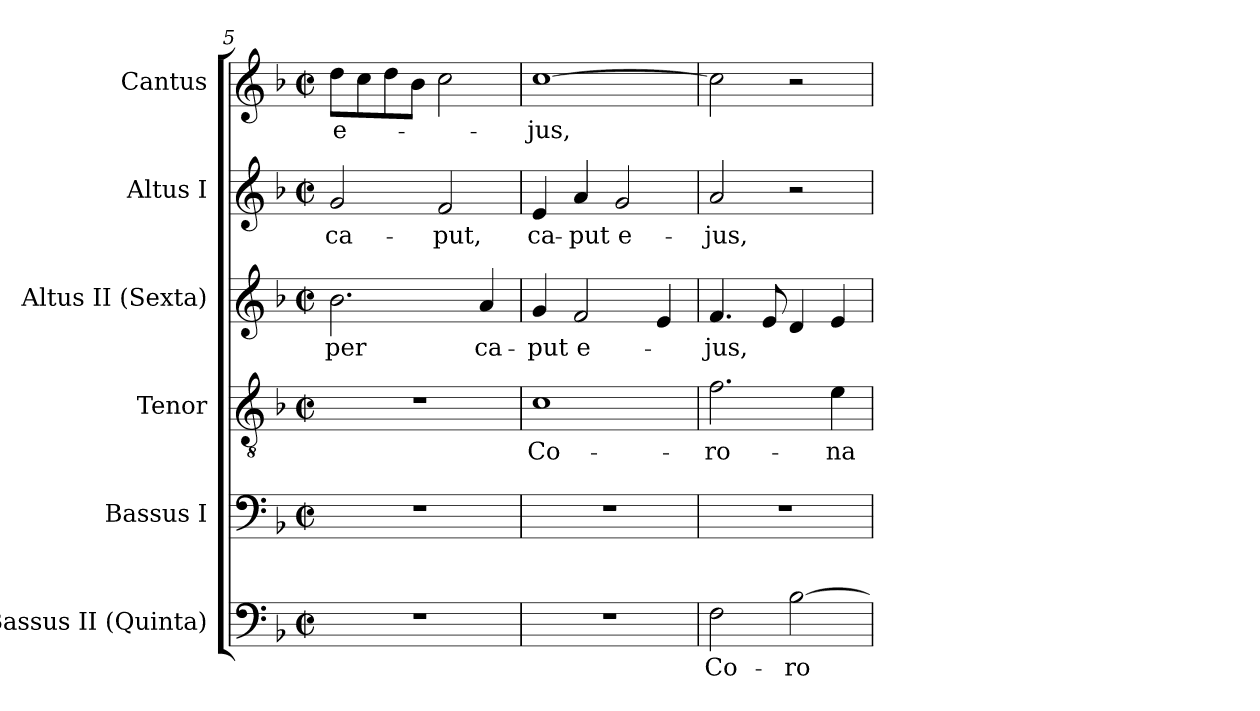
**kern	**text	**kern	**kern	**text	**kern	**text	**kern	**text	**kern	**text
*part6	*part6	*part5	*part4	*part4	*part3	*part3	*part2	*part2	*part1	*part1
*staff6	*staff6	*staff5	*staff4	*staff4	*staff3	*staff3	*staff2	*staff2	*staff1	*staff1
*I"Bassus II (Quinta)	*	*I"Bassus I	*I"Tenor	*	*I"Altus II (Sexta)	*	*I"Altus I	*	*I"Cantus	*
*I'B.	*	*I'B.	*I'T.	*	*I'A.	*	*I'A.	*	*I'S.	*
*clefF4	*	*clefF4	*clefGv2	*	*clefG2	*	*clefG2	*	*clefG2	*
*	*	*	*ITrd7c12	*	*	*	*	*	*	*
*k[b-]	*	*k[b-]	*k[b-]	*	*k[b-]	*	*k[b-]	*	*k[b-]	*
*F:	*	*F:	*F:	*	*F:	*	*F:	*	*F:	*
*M2/2	*	*M2/2	*M2/2	*	*M2/2	*	*M2/2	*	*M2/2	*
*met(c|)	*	*met(c|)	*met(c|)	*	*met(c|)	*	*met(c|)	*	*met(c|)	*
=5	=5	=5	=5	=5	=5	=5	=5	=5	=5	=5
!	!	!	!	!	!	!LO:LY:b:color=#000000	!	!	!	!
!	!	!	!	!	!	!	!	!LO:LY:b:color=#000000	!	!
!	!	!	!	!	!	!	!	!	!	!LO:LY:b:color=#000000
1r	.	1r	1r	.	2.b-i\	-per	2gi/	ca-	8ddi\L	e-
.	.	.	.	.	.	.	.	.	8cci\	.
.	.	.	.	.	.	.	.	.	8ddi\	.
.	.	.	.	.	.	.	.	.	8b-i\J	.
!	!	!	!	!	!	!	!	!LO:LY:b:color=#000000	!	!
.	.	.	.	.	.	.	2fi/	-put,	2cci\	.
!	!	!	!	!	!	!LO:LY:b:color=#000000	!	!	!	!
.	.	.	.	.	4ai/	ca-	.	.	.	.
!!LO:LB:g=z
=6	=6	=6	=6	=6	=6	=6	=6	=6	=6	=6
!	!	!	!	!LO:LY:b:color=#000000	!	!	!	!	!	!
!	!	!	!	!	!	!LO:LY:b:color=#000000	!	!	!	!
!	!	!	!	!	!	!	!	!LO:LY:b:color=#000000	!	!
!	!	!	!	!	!	!	!	!	!	!LO:LY:b:color=#000000
1r	.	1r	1Ci	Co-	4gi/	-put	4ei/	ca-	[>1cci	-jus,
!	!	!	!	!	!	!LO:LY:b:color=#000000	!	!	!	!
!	!	!	!	!	!	!	!	!LO:LY:b:color=#000000	!	!
.	.	.	.	.	2fi/	e-	4ai/	-put	.	.
!	!	!	!	!	!	!	!	!LO:LY:b:color=#000000	!	!
.	.	.	.	.	.	.	2gi/	e-	.	.
.	.	.	.	.	4ei/	.	.	.	.	.
=7	=7	=7	=7	=7	=7	=7	=7	=7	=7	=7
!	!LO:LY:b:color=#000000	!	!	!	!	!	!	!	!	!
!	!	!	!	!LO:LY:b:color=#000000	!	!	!	!	!	!
!	!	!	!	!	!	!LO:LY:b:color=#000000	!	!	!	!
!	!	!	!	!	!	!	!	!LO:LY:b:color=#000000	!	!
2Fi\	Co-	1r	2.Fi\	-ro-	4.fi/	-jus,	2ai/	-jus,	2cci\]	.
.	.	.	.	.	8ei/	.	.	.	.	.
!	!LO:LY:b:color=#000000	!	!	!	!	!	!	!	!	!
[>2B-i\	-ro-	.	.	.	4di/	.	2r	.	2r	.
!	!	!	!	!LO:LY:b:color=#000000	!	!	!	!	!	!
.	.	.	4Ei\	-na	4ei/	.	.	.	.	.
=	=	=	=	=	=	=	=	=	=	=
*-	*-	*-	*-	*-	*-	*-	*-	*-	*-	*-
